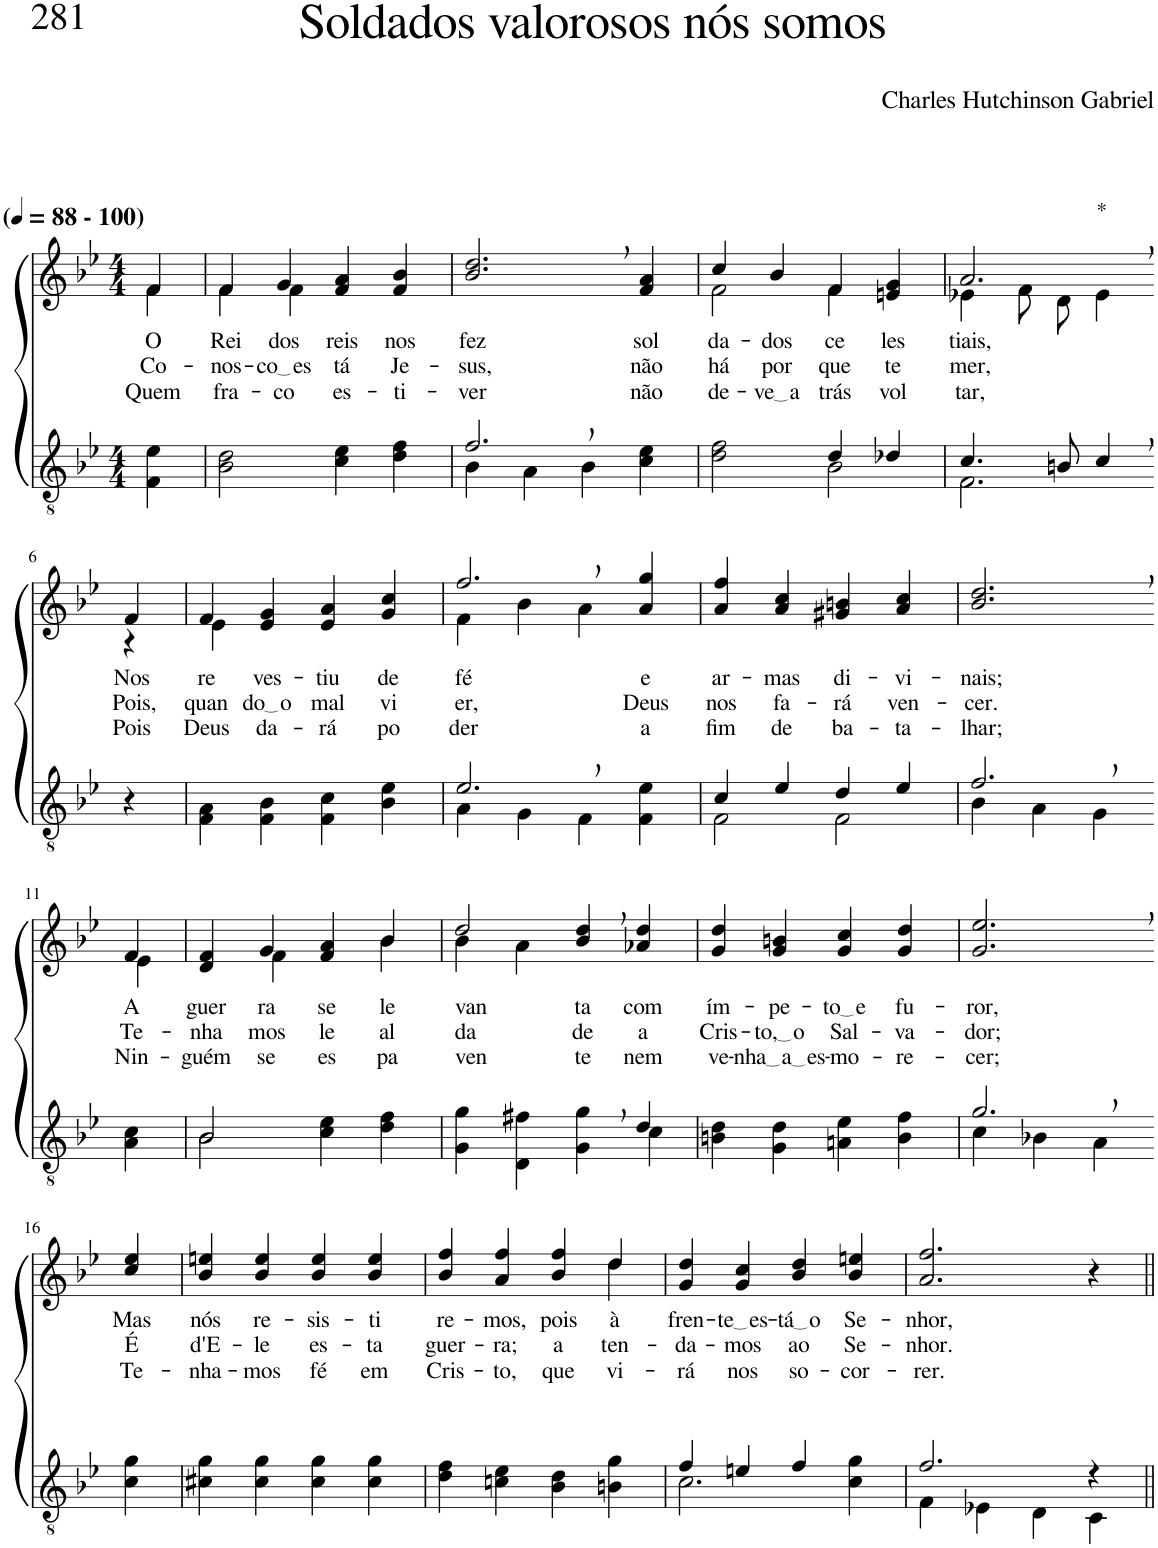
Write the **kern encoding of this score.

**kern	**kern	**text	**text	**text
*part2	*part1	*part1	*part1	*part1
*staff2	*staff1	*staff1	*staff1	*staff1
*I"Parte III e IV	*I"Parte I e II	*	*	*
*clefGv2	*clefG2	*	*	*
*Trd3c5	*Trd3c5	*	*	*
*k[b-e-]	*k[b-e-]	*	*	*
*M4/4	*M4/4	*	*	*
*MM88	*MM88	*	*	*
=1	=1	=1	=1	=1
*	*^	*	*	*
!	!LO:TX:a:B:t=(	!	!	!	!
!	!LO:TX:a:B:t=- 100)	!	!	!	!
!	!	!	!LO:LY:b	!LO:LY:b	!LO:LY:b
4F\ 4e-\	4f/	4f\	O	Co-	Quem
=2	=2	=2	=2	=2	=2
!	!	!	!LO:LY:b	!LO:LY:b	!LO:LY:b
2B-\ 2d\	4f/	4f\	Rei	-nos-	fra-
!	!	!	!LO:LY:b	!LO:LY:b	!LO:LY:b
.	4g/	4f\	dos	co es	-co
!	!	!	!LO:LY:b	!LO:LY:b	!LO:LY:b
4c\ 4e-\	4f/ 4a/	2ryy	reis	-tá	es-
!	!	!	!LO:LY:b	!LO:LY:b	!LO:LY:b
4d\ 4f\	4f/ 4b-/	.	nos	Je-	-ti-
*	*v	*v	*	*	*
=3	=3	=3	=3	=3
*^	*	*	*	*
!	!	!	!LO:LY:b	!LO:LY:b	!LO:LY:b
2.f,/	4B-\	2.b-/, 2.dd/,	fez	-sus,	-ver
.	4A\	.	.	.	.
.	4B-\	.	.	.	.
!	!	!	!LO:LY:b	!LO:LY:b	!LO:LY:b
4ryy	4c\ 4e-\	4f/ 4a/	sol-	não	não
=4	=4	=4	=4	=4	=4
*	*	*^	*	*	*
!	!	!	!	!LO:LY:b	!LO:LY:b	!LO:LY:b
2ryy	2d\ 2f\	4cc/	2f\	-da-	-há	de-
!	!	!	!	!LO:LY:b	!LO:LY:b	!LO:LY:b
.	.	4b-/	.	-dos	por-	ve a
!	!	!	!	!LO:LY:b	!LO:LY:b	!LO:LY:b
4d/	2B-\	4f/	4f\	ce-	-que	-trás
!	!	!	!	!LO:LY:b	!LO:LY:b	!LO:LY:b
4d-X/	.	4en/ 4g/	4ryy	-les-	te-	vol-
=5	=5	=5	=5	=5	=5	=5
!	!	!LO:TX:a:t=*	!	!	!	!
!	!	!	!	!LO:LY:b	!LO:LY:b	!LO:LY:b
4.c/	2.F\	2.a,/	4e-X\	tiais,	-mer,	-tar,
.	.	.	8f\L	.	.	.
8Bn/	.	.	8d\J	.	.	.
4c,/	.	.	4e-\	.	.	.
*v	*v	*	*	*	*	*
!!LO:LB:g=z	!!
=6-	=6-	=6-	=6-	=6-	=6-
!	!	!	!LO:LY:b	!LO:LY:b	!LO:LY:b
4r	4f/	4r	Nos	Pois,	Pois
=7	=7	=7	=7	=7	=7
!	!	!	!LO:LY:b	!LO:LY:b	!LO:LY:b
4F\ 4A\	4f/	4e-\	re-	quan-	Deus
!	!	!	!LO:LY:b	!LO:LY:b	!LO:LY:b
4F\ 4B-\	4e-/ 4g/	2.ryy	-ves-	do o	da-
!	!	!	!LO:LY:b	!LO:LY:b	!LO:LY:b
4F\ 4c\	4e-/ 4a/	.	-tiu	mal	-rá
!	!	!	!LO:LY:b	!LO:LY:b	!LO:LY:b
4B-\ 4e-\	4g/ 4cc/	.	de	vi-	po-
=8	=8	=8	=8	=8	=8
*^	*	*	*	*	*
!	!	!	!	!LO:LY:b	!LO:LY:b	!LO:LY:b
2.e-,/	4A\	2.ff,/	4f\	fé	-er,	-der
.	4G\	.	4b-\	.	.	.
.	4F\	.	4a\	.	.	.
!	!	!	!	!LO:LY:b	!LO:LY:b	!LO:LY:b
4ryy	4F\ 4e-\	4a/ 4gg/	4ryy	e	Deus	-a
=9	=9	=9	=9	=9	=9	=9
!	!	!	!	!LO:LY:b	!LO:LY:b	!LO:LY:b
*	*	*v	*v	*	*	*
4c/	2F\	4a/ 4ff/	ar-	nos	fim
!	!	!	!LO:LY:b	!LO:LY:b	!LO:LY:b
4e-/	.	4a/ 4cc/	-mas	fa-	de
!	!	!	!LO:LY:b	!LO:LY:b	!LO:LY:b
4d/	2F\	4g#X/ 4bn/	di-	-rá	ba-
!	!	!	!LO:LY:b	!LO:LY:b	!LO:LY:b
4e-/	.	4a/ 4cc/	-vi-	ven-	-ta-
=10	=10	=10	=10	=10	=10
!	!	!	!LO:LY:b	!LO:LY:b	!LO:LY:b
2.f,/	4B-\	2.b-/, 2.dd/,	-nais;	-cer.	-lhar;
.	4A\	.	.	.	.
.	4G\	.	.	.	.
!!LO:LB:g=z
=11-	=11-	=11-	=11-	=11-	=11-
*	*	*^	*	*	*
!	!	!	!	!LO:LY:b	!LO:LY:b	!LO:LY:b
*v	*v	*	*	*	*	*
4A\ 4c\	4f/	4e-\	A	-Te-	-Nin-
=12	=12	=12	=12	=12	=12
*^	*	*	*	*	*
!	!	!	!	!LO:LY:b	!LO:LY:b	!LO:LY:b
2B-\	2B-/	4ryy	4d/ 4f/	guer-	-nha-	-guém
!	!	!	!	!LO:LY:b	!LO:LY:b	!LO:LY:b
.	.	4f\	4g/	-ra	-mos	se
!	!	!	!	!LO:LY:b	!LO:LY:b	!LO:LY:b
4c\ 4e-\	2ryy	4ryy	4f/ 4a/	se	le-	es-
!	!	!	!	!LO:LY:b	!LO:LY:b	!LO:LY:b
4d\ 4f\	.	4b-\	4b-/	le-	-al-	-pa-
=13	=13	=13	=13	=13	=13	=13
!	!	!	!	!LO:LY:b	!LO:LY:b	!LO:LY:b
2.ryy	4G\ 4g\	2dd/	4b-\	-van-	-da-	-ven-
.	4D\ 4f#X\	.	4a\	.	.	.
!	!	!	!	!LO:LY:b	!LO:LY:b	!LO:LY:b
.	4G\ 4g\	4b-/, 4dd/,	2ryy	-ta	-de	-te
!	!	!	!	!LO:LY:b	!LO:LY:b	!LO:LY:b
4d/	4c\	4a-X/ 4dd/	.	com	a	nem
*	*	*v	*v	*	*	*
=14	=14	=14	=14	=14	=14
!	!	!	!LO:LY:b	!LO:LY:b	!LO:LY:b
*v	*v	*	*	*	*
4Bn\ 4d\	4g/ 4dd/	ím-	Cris-	ve-
!	!	!LO:LY:b	!LO:LY:b	!LO:LY:b
4G\ 4d\	4g/ 4bn/	-pe-	to, o	nha a es
!	!	!LO:LY:b	!LO:LY:b	!LO:LY:b
4An\ 4e-\	4g/ 4cc/	to e	Sal-	-mo-
!	!	!LO:LY:b	!LO:LY:b	!LO:LY:b
4B\ 4f\	4g/ 4dd/	fu-	-va-	-re-
=15	=15	=15	=15	=15
*^	*	*	*	*
!	!	!	!LO:LY:b	!LO:LY:b	!LO:LY:b
2.g,/	4c\	2.g/, 2.ee-/,	-ror,	-dor;	-cer;
.	4B-X\	.	.	.	.
.	4A\	.	.	.	.
!!LO:LB:g=z
=16-	=16-	=16-	=16-	=16-	=16-
!	!	!	!LO:LY:b	!LO:LY:b	!LO:LY:b
*v	*v	*	*	*	*
4c\ 4g\	4cc/ 4ee-/	Mas	É	Te-
=17	=17	=17	=17	=17
!	!	!LO:LY:b	!LO:LY:b	!LO:LY:b
4c#X\ 4g\	4b-/ 4een/	nós	d'E-	-nha-
!	!	!LO:LY:b	!LO:LY:b	!LO:LY:b
4c#\ 4g\	4b-/ 4ee/	re-	-le	-mos
!	!	!LO:LY:b	!LO:LY:b	!LO:LY:b
4c#\ 4g\	4b-/ 4ee/	-sis-	es-	fé
!	!	!LO:LY:b	!LO:LY:b	!LO:LY:b
4c#\ 4g\	4b-/ 4ee/	-ti-	-ta	em
=18	=18	=18	=18	=18
*	*^	*	*	*
!	!	!	!LO:LY:b	!LO:LY:b	!LO:LY:b
4d\ 4f\	2.ryy	4b-/ 4ff/	-re-	guer-	Cris-
!	!	!	!LO:LY:b	!LO:LY:b	!LO:LY:b
4cn\ 4e-\	.	4a/ 4ff/	-mos,	-ra;	-to,
!	!	!	!LO:LY:b	!LO:LY:b	!LO:LY:b
4B-\ 4d\	.	4b-/ 4ff/	pois	a-	que
!	!	!	!LO:LY:b	!LO:LY:b	!LO:LY:b
4Bn\ 4g\	4dd\	4dd/	à	-ten-	vi-
=19	=19	=19	=19	=19	=19
*^	*	*	*	*	*
!	!	!	!	!LO:LY:b	!LO:LY:b	!LO:LY:b
*	*	*v	*v	*	*	*
4f/	2.c\	4g/ 4dd/	fren-	-da-	-rá
!	!	!	!LO:LY:b	!LO:LY:b	!LO:LY:b
4en/	.	4g/ 4cc/	te es	-mos	nos
!	!	!	!LO:LY:b	!LO:LY:b	!LO:LY:b
4f/	.	4b-/ 4dd/	tá o	ao	so-
!	!	!	!LO:LY:b	!LO:LY:b	!LO:LY:b
4ryy	4c\ 4g\	4b-/ 4een/	Se-	Se-	-cor-
=20	=20	=20	=20	=20	=20
!	!	!	!LO:LY:b	!LO:LY:b	!LO:LY:b
2.f/	4F\	2.a/ 2.ff/	-nhor,	-nhor.	-rer.
.	4E-X\	.	.	.	.
.	4D\	.	.	.	.
4r	4C\	4r	.	.	.
*v	*v	*	*	*	*
=||	=||	=||	=||	=||
*-	*-	*-	*-	*-
